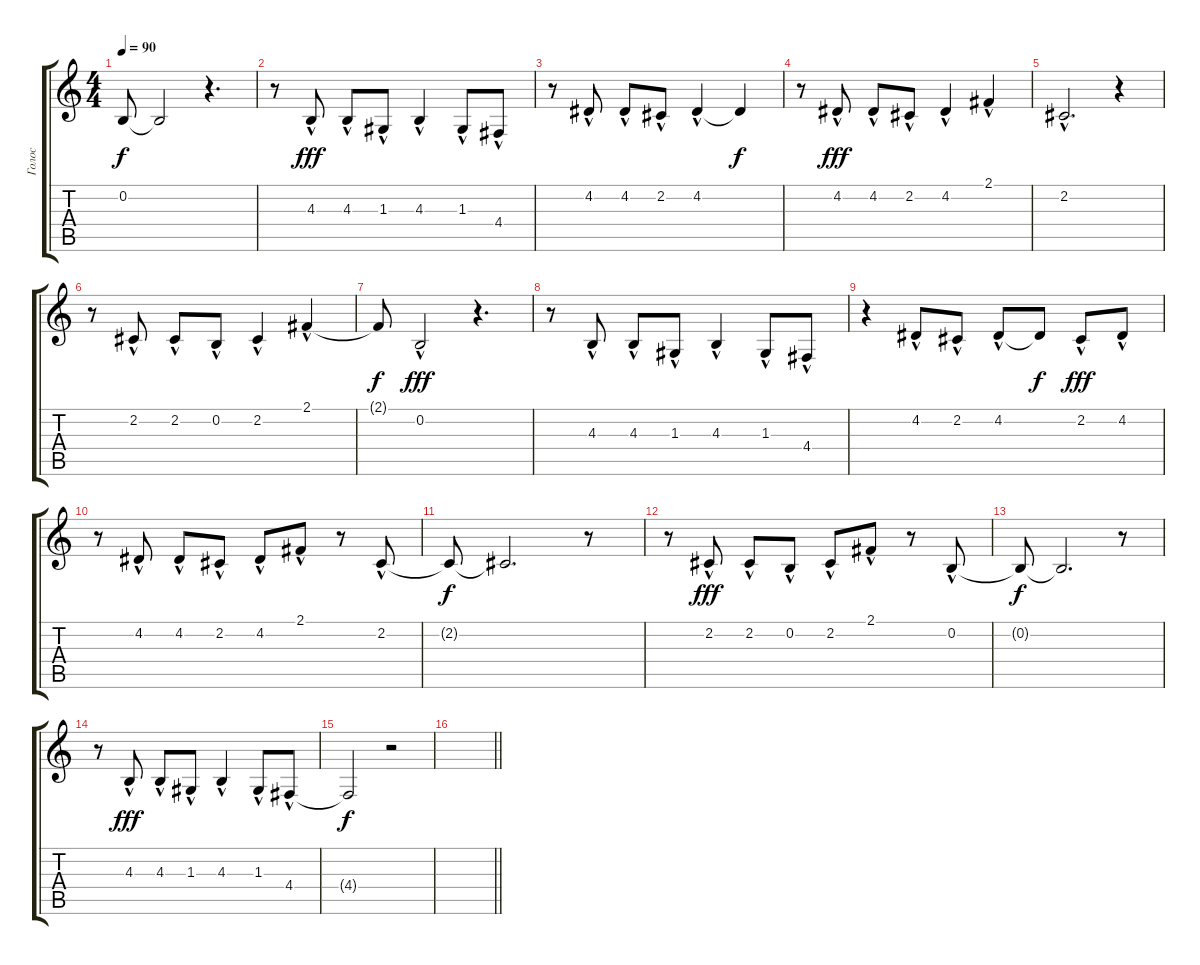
\track ("Голос" "Голос") {instrument altosax}
\staff {score tabs}
\tuning (E4 B3 G3 D3 A2 E2) {hide}
\ts (4 4)
\tempo 90
\clef g2
\ks c
0.2{t}.8{dy f} 0.2{t}.2 r.4{d} |
r.8 4.3{hac}.8{dy fff} 4.3{hac}.8 1.3{hac}.8 4.3{hac}.4 1.3{hac}.8 4.4{hac}.8 |
r.8 4.2{hac}.8 4.2{hac}.8 2.2{hac}.8 4.2{hac}.4 4.2{t}.4{dy f} |
r.8 4.2{hac}.8{dy fff} 4.2{hac}.8 2.2{hac}.8 4.2{hac}.4 2.1{hac}.4 |
2.2{hac}.2{d} r.4 |
r.8 2.2{hac}.8 2.2{hac}.8 0.2{hac}.8 2.2{hac}.4 2.1{hac}.4 |
2.1{t}.8{dy f} 0.2{hac}.2{dy fff} r.4{d} |
r.8 4.3{hac}.8 4.3{hac}.8 1.3{hac}.8 4.3{hac}.4 1.3{hac}.8 4.4{hac}.8 |
r.4 4.2{hac}.8 2.2{hac}.8 4.2{hac}.8 4.2{t}.8{dy f} 2.2{hac}.8{dy fff} 4.2{hac}.8 |
r.8 4.2{hac}.8 4.2{hac}.8 2.2{hac}.8 4.2{hac}.8 2.1{hac}.8 r.8 2.2{hac}.8 |
2.2{t}.8{dy f} 2.2{t}.2{d} r.8 |
r.8 2.2{hac}.8{dy fff} 2.2{hac}.8 0.2{hac}.8 2.2{hac}.8 2.1{hac}.8 r.8 0.2{hac}.8 |
0.2{t}.8{dy f} 0.2{t}.2{d} r.8 |
r.8 4.3{hac}.8{dy fff} 4.3{hac}.8 1.3{hac}.8 4.3{hac}.4 1.3{hac}.8 4.4{hac}.8 |
4.4{t}.2{dy f} r.2 |
\barLineRight lightlight
